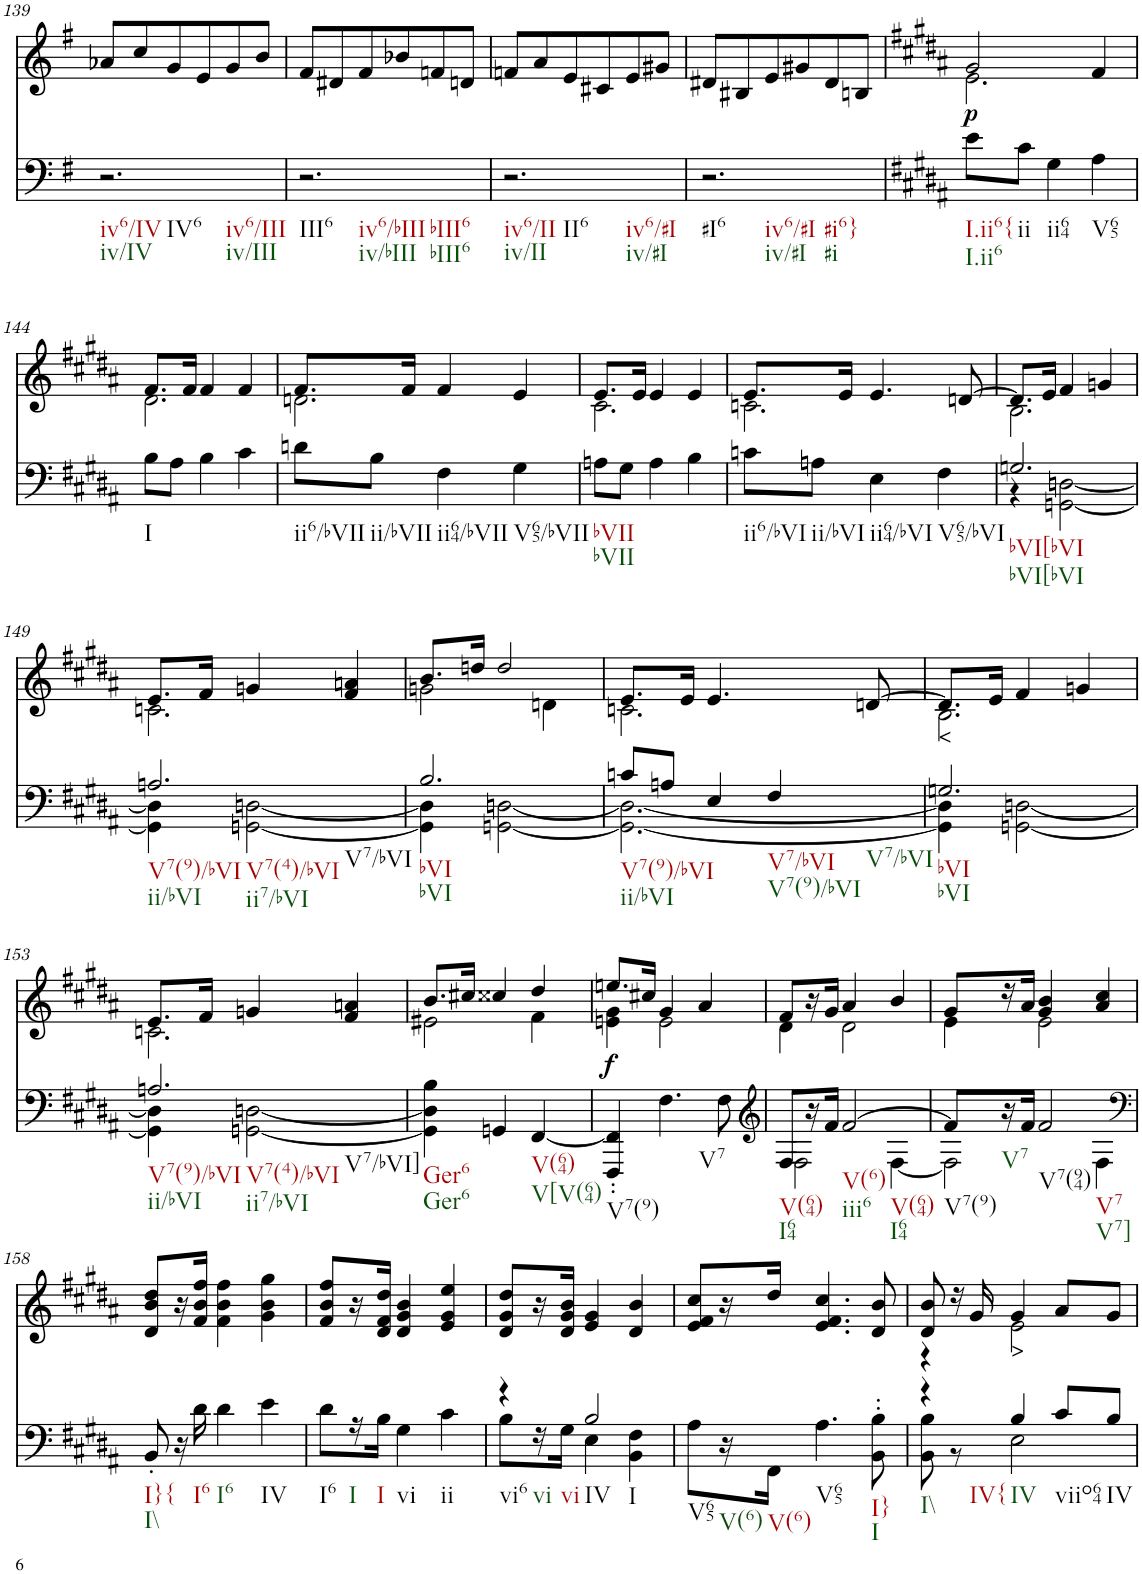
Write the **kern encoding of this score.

**kern	**kern	**text	**dynam
*part2	*part1	*part1	*part1
*staff2	*staff1	*staff1	*staff1
*I"Piano	*I"Piano	*	*
*I'Pno	*I'Pno	*	*
!!LO:PB:g=z
*clefF4	*clefG2	*	*
*k[f#]	*k[f#]	*	*
*M3/4	*M3/4	*	*
=139	=139	=139	=139
!LO:TX:b:t=iv6/IV	!	!	!
!LO:TX:b:t=iv/IV	!	!	!
!LO:TX:b:t=IV6	!	!	!
!LO:TX:b:t=iv6/III	!	!	!
!LO:TX:b:t=iv/III	!	!	!
2.r	8a-X/L	.	.
.	8cc/	.	.
.	8g/	.	.
.	8e/	.	.
.	8g/	.	.
.	8b/J	.	.
=140	=140	=140	=140
!LO:TX:b:t=III6	!	!	!
!LO:TX:b:t=iv6/bIII	!	!	!
!LO:TX:b:t=iv/bIII	!	!	!
!LO:TX:b:t=bIII6	!	!	!
!LO:TX:b:t=bIII6	!	!	!
2.r	8f#/L	.	.
.	8d#X/	.	.
.	8f#/	.	.
.	8b-X/	.	.
.	8fn/	.	.
.	8dn/J	.	.
=141	=141	=141	=141
!LO:TX:b:t=iv6/II	!	!	!
!LO:TX:b:t=iv/II	!	!	!
!LO:TX:b:t=II6	!	!	!
!LO:TX:b:t=iv6/#I	!	!	!
!LO:TX:b:t=iv/#I	!	!	!
2.r	8fn/L	.	.
.	8a/	.	.
.	8e/	.	.
.	8c#X/	.	.
.	8e/	.	.
.	8g#X/J	.	.
=142	=142	=142	=142
!LO:TX:b:t=#I6	!	!	!
!LO:TX:b:t=iv6/#I	!	!	!
!LO:TX:b:t=iv/#I	!	!	!
!LO:TX:b:t=#i6}	!	!	!
!LO:TX:b:t=#i	!	!	!
2.r	8d#X/L	.	.
.	8B#X/	.	.
.	8e/	.	.
.	8g#X/	.	.
.	8d#/	.	.
.	8Bn/J	.	.
=143	=143	=143	=143
*k[f#c#g#d#a#]	*k[f#c#g#d#a#]	*	*
*	*^	*	*
!LO:TX:b:t=I.ii6{	!	!	!	!
!LO:TX:b:t=I.ii6	!	!	!	!
!	!	!	!	!LO:DY:b
8e\L	2g#/	2.e\	.	p
!LO:TX:b:t=ii	!	!	!	!
8c#\J	.	.	.	.
!LO:TX:b:t=ii64	!	!	!	!
4G#\	.	.	.	.
!LO:TX:b:t=V65	!	!	!	!
4A#\	4f#/	.	.	.
!!LO:LB:g=z	!!
=144	=144	=144	=144	=144
!LO:TX:b:t=I	!	!	!	!
8B\L	8.f#/L	2.d#\	.	.
8A#\J	.	.	.	.
.	16f#/Jk	.	.	.
4B\	4f#/	.	.	.
4c#\	4f#/	.	.	.
=145	=145	=145	=145	=145
!LO:TX:b:t=ii6/bVII	!	!	!	!
8dn\L	8.f#/L	2.dn\	.	.
!LO:TX:b:t=ii/bVII	!	!	!	!
8B\J	.	.	.	.
.	16f#/Jk	.	.	.
!LO:TX:b:t=ii64/bVII	!	!	!	!
4F#\	4f#/	.	.	.
!LO:TX:b:t=V65/bVII	!	!	!	!
4G#\	4e/	.	.	.
=146	=146	=146	=146	=146
!LO:TX:b:t=bVII	!	!	!	!
!LO:TX:b:t=bVII	!	!	!	!
8An\L	8.e/L	2.c#\	.	.
8G#\J	.	.	.	.
.	16e/Jk	.	.	.
4A\	4e/	.	.	.
4B\	4e/	.	.	.
=147	=147	=147	=147	=147
!LO:TX:b:t=ii6/bVI	!	!	!	!
8cn\L	8.e/L	2.cn\	.	.
!LO:TX:b:t=ii/bVI	!	!	!	!
8An\J	.	.	.	.
.	16e/Jk	.	.	.
!LO:TX:b:t=ii64/bVI	!	!	!	!
4E\	4.e/	.	.	.
!LO:TX:b:t=V65/bVI	!	!	!	!
4F#\	.	.	.	.
.	[8dn/	.	.	.
=148	=148	=148	=148	=148
*^	*	*	*	*
!LO:TX:b:t=bVI[bVI	!	!	!	!	!
!LO:TX:b:t=bVI[bVI	!	!	!	!	!
2.Gn/	4r	8.d/L]	2.B\	.	.
.	.	16e/Jk	.	.	.
.	[2GGn\ [2Dn\	4f#/	.	.	.
.	.	4gn/	.	.	.
!!LO:LB:g=z	!!
=149	=149	=149	=149	=149	=149
!LO:TX:b:t=V7(9)/bVI	!	!	!	!	!
!LO:TX:b:t=ii/bVI	!	!	!	!	!
!LO:TX:b:t=V7(4)/bVI	!	!	!	!	!
!LO:TX:b:t=ii7/bVI	!	!	!	!	!
!LO:TX:b:t=V7/bVI	!	!	!	!	!
2.An/	4GG\] 4D\]	8.e/L	2.cn\	.	.
.	.	16f#/Jk	.	.	.
.	[2GGn\ [2Dn\	4gn/	.	.	.
.	.	4f#/ 4an/	.	.	.
=150	=150	=150	=150	=150	=150
!LO:TX:b:t=bVI	!	!	!	!	!
!LO:TX:b:t=bVI	!	!	!	!	!
2.B/	4GG\] 4D\]	8.b/L	2gn\	.	.
.	.	16ddn/Jk	.	.	.
.	[2GGn\ [2Dn\	2dd/	.	.	.
.	.	.	4dn\	.	.
=151	=151	=151	=151	=151	=151
!LO:TX:b:t=V7(9)/bVI	!	!	!	!	!
!LO:TX:b:t=ii/bVI	!	!	!	!	!
8cn/L	2.GG\_ 2.D\_	8.e/L	2.cn\	.	.
8An/J	.	.	.	.	.
.	.	16e/Jk	.	.	.
4E/	.	4.e/	.	.	.
!LO:TX:b:t=V7/bVI	!	!	!	!	!
!LO:TX:b:t=V7(9)/bVI	!	!	!	!	!
!LO:TX:b:t=V7/bVI	!	!	!	!	!
4F#/	.	.	.	.	.
.	.	[8dn/	.	.	.
=152	=152	=152	=152	=152	=152
!LO:TX:b:t=bVI	!	!	!	!	!
!LO:TX:b:t=bVI	!	!	!	!	!
!	!	!	!	!LO:LY:b	!
2.Gn/	4GG\] 4D\]	8.d/L]	2.B\	<	.
.	.	16e/Jk	.	.	.
.	[2GGn\ [2Dn\	4f#/	.	.	.
.	.	4gn/	.	.	.
!!LO:LB:g=z	!!
=153	=153	=153	=153	=153	=153
!LO:TX:b:t=V7(9)/bVI	!	!	!	!	!
!LO:TX:b:t=ii/bVI	!	!	!	!	!
!LO:TX:b:t=V7(4)/bVI	!	!	!	!	!
!LO:TX:b:t=ii7/bVI	!	!	!	!	!
!LO:TX:b:t=V7/bVI]	!	!	!	!	!
2.An/	4GG\] 4D\]	8.e/L	2.cn\	.	.
.	.	16f#/Jk	.	.	.
.	[2GGn\ [2Dn\	4gn/	.	.	.
.	.	4f#/ 4an/	.	.	.
*v	*v	*	*	*	*
=154	=154	=154	=154	=154
!LO:TX:b:t=Ger6	!	!	!	!
!LO:TX:b:t=Ger6	!	!	!	!
4GG\] 4D\] 4B\	8.b/L	2e#X\	.	.
.	16cc#X/Jk	.	.	.
4GGn/	4cc##X/	.	.	.
!LO:TX:b:t=V(64)	!	!	!	!
!LO:TX:b:t=V[V(64)	!	!	!	!
[4FF#/	4dd#/	4f#\	.	.
=155	=155	=155	=155	=155
!LO:TX:b:t=V7(9)	!	!	!	!
!	!	!	!	!LO:DY:b
4FFF#/' 4FF#/]'	8.een/L	4en\ 4g#\	.	f
.	16cc#X/Jk	.	.	.
!LO:TX:b:t=V7	!	!	!	!
4.F#\	4g#/	2e\	.	.
.	4a#/	.	.	.
8F#\	.	.	.	.
=156	=156	=156	=156	=156
*clefG2	*	*	*	*
*^	*	*	*	*
!LO:TX:b:t=V(64)	!	!	!	!	!
!LO:TX:b:t=I64	!	!	!	!	!
8F#/L	2F#\	8f#/L	4d#\	.	.
16r	.	16r	.	.	.
16f#/JJ	.	16g#/JJ	.	.	.
!LO:TX:b:t=V(6)	!	!	!	!	!
!LO:TX:b:t=iii6	!	!	!	!	!
!LO:TX:b:t=V(64)	!	!	!	!	!
!LO:TX:b:t=I64	!	!	!	!	!
[2f#/	.	4a#/	2d#\	.	.
.	[4F#\	4b/	.	.	.
=157	=157	=157	=157	=157	=157
!LO:TX:b:t=V7(9)	!	!	!	!	!
8f#/L]	2F#\]	8g#/L	4e\	.	.
!LO:TX:b:t=V7	!	!	!	!	!
16r	.	16r	.	.	.
16f#/JJ	.	16a#/JJ	.	.	.
!LO:TX:b:t=V7(94)	!	!	!	!	!
!LO:TX:b:t=V7	!	!	!	!	!
!LO:TX:b:t=V7]	!	!	!	!	!
2f#/	.	4g#/ 4b/	2e\	.	.
.	4F#\	4a#/ 4cc#/	.	.	.
*v	*v	*	*	*	*
*	*v	*v	*	*
!!LO:LB:g=z
=158	=158	=158	=158
*clefF4	*	*	*
*^	*	*	*
!LO:TX:b:t=I}{	!	!	!	!
!LO:TX:b:t=I\\	!	!	!	!
*v	*v	*	*	*
8BB'/	8d#/ 8b/ 8dd#/L	.	.
16r	16r	.	.
!LO:TX:b:t=I6	!	!	!
16d#\	16f#/ 16b/ 16ff#/JJ	.	.
!LO:TX:b:t=I6	!	!	!
4d#\	4f#\ 4b\ 4ff#\	.	.
!LO:TX:b:t=IV	!	!	!
4e\	4g#\ 4b\ 4gg#\	.	.
=159	=159	=159	=159
!LO:TX:b:t=I6	!	!	!
8d#\L	8f#/ 8b/ 8ff#/L	.	.
!LO:TX:b:t=I	!	!	!
16r	16r	.	.
!LO:TX:b:t=I	!	!	!
16B\JJ	16d#/ 16f#/ 16dd#/JJ	.	.
!LO:TX:b:t=vi	!	!	!
4G#\	4d#/ 4g#/ 4b/	.	.
!LO:TX:b:t=ii	!	!	!
4c#\	4e/ 4g#/ 4ee/	.	.
=160	=160	=160	=160
*^	*	*	*
!LO:TX:b:t=vi6	!	!	!	!
!LO:TX:b:t=vi	!	!	!	!
!LO:TX:b:t=vi	!	!	!	!
4r	8B\L	8d#/ 8g#/ 8dd#/L	.	.
.	16r	16r	.	.
.	16G#\JJ	16d#/ 16g#/ 16b/JJ	.	.
!LO:TX:b:t=IV	!	!	!	!
!LO:TX:b:t=I	!	!	!	!
2B/	4E\	4e/ 4g#/	.	.
.	4BB\ 4F#\	4d#/ 4b/	.	.
=161	=161	=161	=161	=161
!LO:TX:b:t=V65	!	!	!	!
*v	*v	*	*	*
8A#\L	8e/ 8f#/ 8cc#/L	.	.
!LO:TX:b:t=V(6)	!	!	!
16r	16r	.	.
!LO:TX:b:t=V(6)	!	!	!
16FF#\JJ	16dd#/JJ	.	.
!LO:TX:b:t=V65	!	!	!
4.A#\	4.e/ 4.f#/ 4.cc#/	.	.
!LO:TX:b:t=I}	!	!	!
!LO:TX:b:t=I	!	!	!
8BB\' 8B\'	8d#/ 8b/	.	.
=162	=162	=162	=162
*^	*^	*	*
!LO:TX:b:t=I\\	!	!	!	!	!
!LO:TX:b:t=IV{	!	!	!	!	!
4r	8BB\ 8B\	8d#/ 8b/	4r	.	.
.	8r	16r	.	.	.
.	.	16g#/	.	.	.
!LO:TX:b:t=IV	!	!	!	!	!
!	!	!	!	!LO:LY:b	!
4B/	2E\	4g#/	2e\	>	.
!LO:TX:b:t=viio64	!	!	!	!	!
8c#/L	.	8a#/L	.	.	.
!LO:TX:b:t=IV	!	!	!	!	!
8B/J	.	8g#/J	.	.	.
*v	*v	*	*	*	*
*	*v	*v	*	*
=	=	=	=
*-	*-	*-	*-
